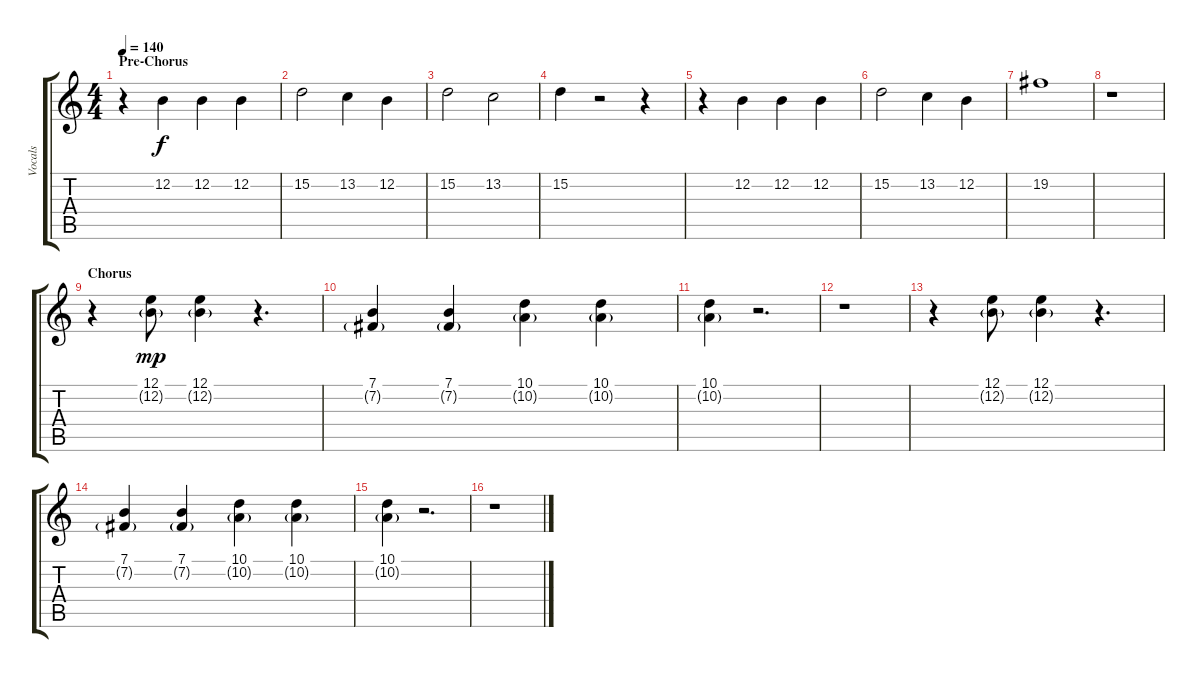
\track ("Vocals" "Vocals") {instrument sopranosax}
\staff {score tabs}
\tuning (E4 B3 G3 D3 A2 E2) {hide}
\ts (4 4)
\section ("" "Pre-Chorus")
\tempo 140
\clef g2
\ks c
r.4{dy f} 12.2.4 12.2.4 12.2.4 |
15.2.2 13.2.4 12.2.4 |
15.2.2 13.2.2 |
15.2.4 r.2 r.4 |
r.4 12.2.4 12.2.4 12.2.4 |
15.2.2 13.2.4 12.2.4 |
19.2.1 |
r.1 |
\section ("" "Chorus")
r.4 (12.1 12.2{g}).8{dy mp} (12.1 12.2{g}).4 r.4{d} |
(7.1 7.2{g}).4 (7.1 7.2{g}).4 (10.1 10.2{g}).4 (10.1 10.2{g}).4 |
(10.1 10.2{g}).4 r.2{d} |
r.1 |
r.4 (12.1 12.2{g}).8 (12.1 12.2{g}).4 r.4{d} |
(7.1 7.2{g}).4 (7.1 7.2{g}).4 (10.1 10.2{g}).4 (10.1 10.2{g}).4 |
(10.1 10.2{g}).4 r.2{d} |
r.1
